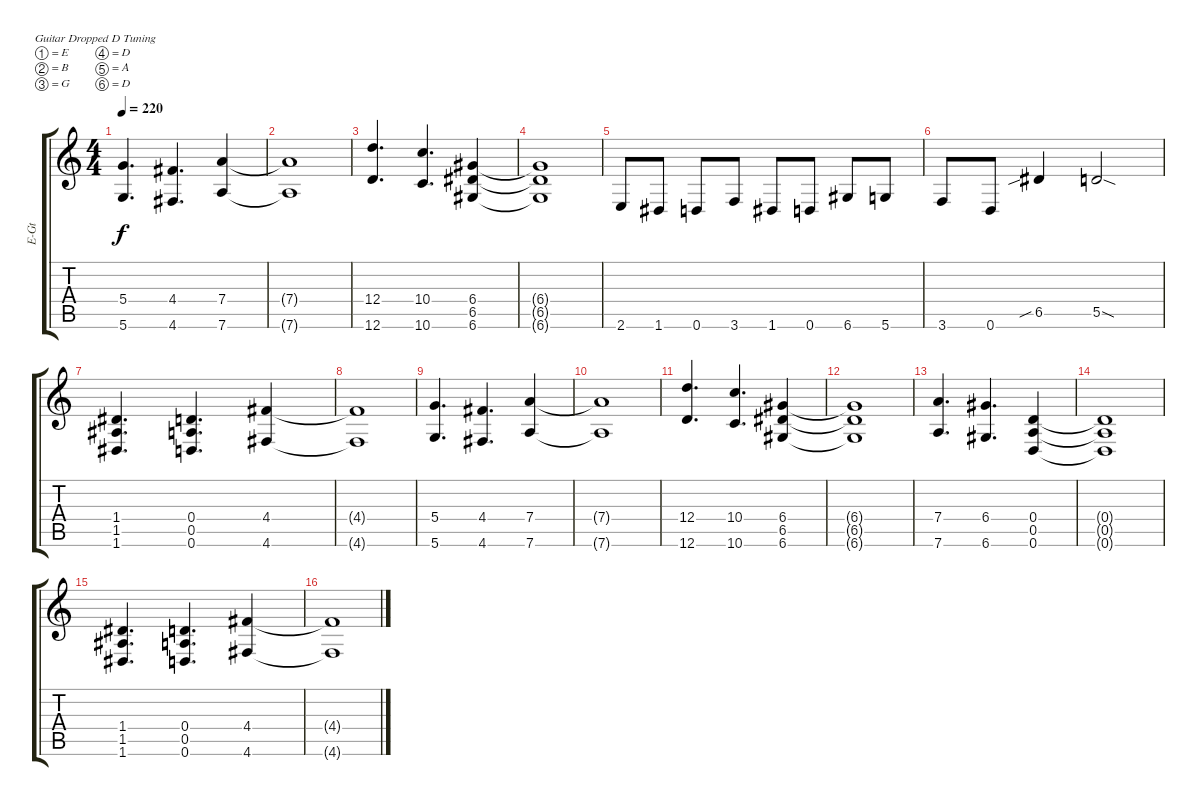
\bracketExtendMode groupsimilarinstruments
\otherSystemsTrackNameOrientation horizontal
\track ("Guitar 1" "E-Gt") {instrument distortionguitar}
\staff {score tabs}
\tuning (E4 B3 G3 D3 A2 D2)
\ts (4 4)
\tempo 220
\clef g2
\ks c
(5.4 5.6).4{d dy f beam Up} (4.4{acc #} 4.6{acc #}).4{d beam Up} (7.4 7.6).4{beam Up} |
(7.4{t} 7.6{t}).1{beam Up} |
(12.4 12.6).4{d beam Up} (10.4 10.6).4{d beam Up} (6.4{acc #} 6.5{acc #} 6.6{acc #}).4{beam Up} |
(6.4{t acc #} 6.5{t acc #} 6.6{t acc #}).1{beam Up} |
2.6.8{beam Up} 1.6{acc #}.8{beam Up} 0.6.8{beam Up} 3.6.8{beam Up} 1.6{acc #}.8{beam Up} 0.6.8{beam Up} 6.6{acc #}.8{beam Up} 5.6.8{beam Up} |
3.6.8{beam Up} 0.6.8{beam Up} 6.5{sib acc #}.4{beam Up} 5.5{sod}.2{beam Up} |
(1.4{acc #} 1.5{acc #} 1.6{acc #}).4{d beam Up} (0.4 0.5 0.6).4{d beam Up} (4.4{acc #} 4.6{acc #}).4{beam Up} |
(4.4{t acc #} 4.6{t acc #}).1{beam Up} |
(5.4 5.6).4{d beam Up} (4.4{acc #} 4.6{acc #}).4{d beam Up} (7.4 7.6).4{beam Up} |
(7.4{t} 7.6{t}).1{beam Up} |
(12.4 12.6).4{d beam Up} (10.4 10.6).4{d beam Up} (6.4{acc #} 6.5{acc #} 6.6{acc #}).4{beam Up} |
(6.4{t acc #} 6.5{t acc #} 6.6{t acc #}).1{beam Up} |
(7.4 7.6).4{d beam Up} (6.4{acc #} 6.6{acc #}).4{d beam Up} (0.4 0.5 0.6).4{beam Up} |
(0.4{t} 0.5{t} 0.6{t}).1{beam Up} |
(1.4{acc #} 1.5{acc #} 1.6{acc #}).4{d beam Up} (0.4 0.5 0.6).4{d beam Up} (4.4{acc #} 4.6{acc #}).4{beam Up} |
(4.4{t acc #} 4.6{t acc #}).1{beam Up}
